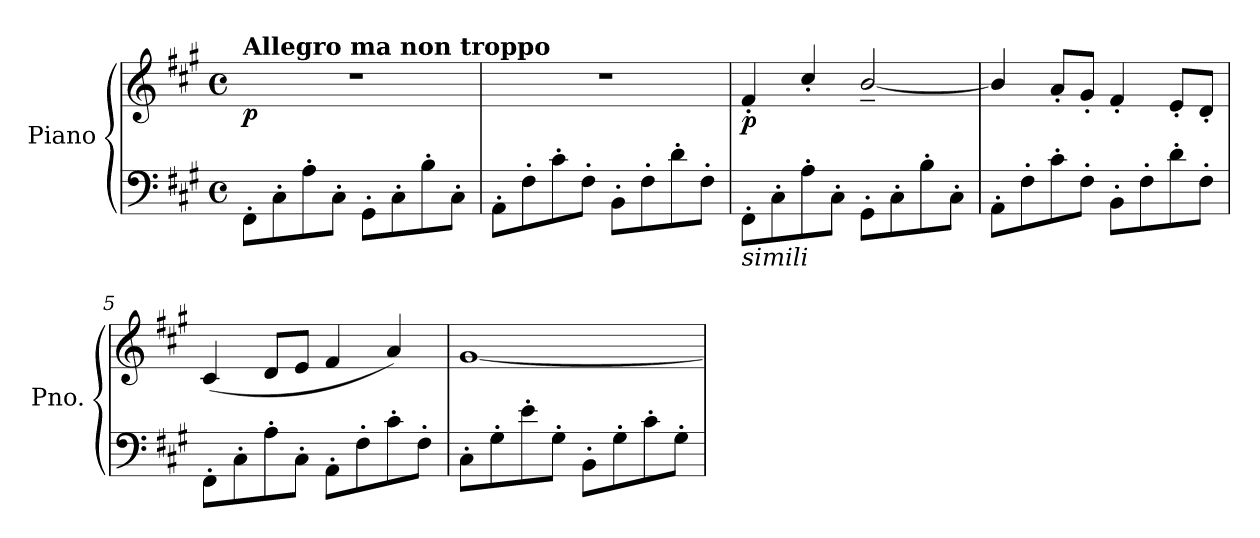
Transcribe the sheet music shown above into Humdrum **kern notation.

**kern	**kern	**dynam
*part1	*part1	*part1
*staff2	*staff1	*staff1/2
*I"Piano	*	*
*I'Pno.	*	*
*clefF4	*clefG2	*
*k[f#c#g#]	*k[f#c#g#]	*
*M4/4	*M4/4	*
*met(c)	*met(c)	*
=1	=1	=1
!	!LO:TX:a:B:t=Allegro ma non troppo	!
!	!	!LO:DY:b
8FF#'\L	1r	p
8C#'\	.	.
8A'\	.	.
8C#'\J	.	.
8GG#'\L	.	.
8C#'\	.	.
8B'\	.	.
8C#'\J	.	.
=2	=2	=2
8AA'\L	1r	.
8F#'\	.	.
8c#'\	.	.
8F#'\J	.	.
8BB'\L	.	.
8F#'\	.	.
8d'\	.	.
8F#'\J	.	.
=3	=3	=3
!LO:TX:b:i:t=simili	!	!
!	!	!LO:DY:b
8FF#'\L	4f#'/	p
8C#'\	.	.
8A'\	4cc#'/	.
8C#'\J	.	.
8GG#'\L	[2b~/	.
8C#'\	.	.
8B'\	.	.
8C#'\J	.	.
!!LO:LB:g=z
=4	=4	=4
8AA'\L	4b/]	.
8F#'\	.	.
8c#'\	8a'/L	.
8F#'\J	8g#'/J	.
8BB'\L	4f#'/	.
8F#'\	.	.
8d'\	8e'/L	.
8F#'\J	8d'/J	.
=5	=5	=5
8FF#'\L	(<4c#/	.
8C#'\	.	.
8A'\	8d/L	.
8C#'\J	8e/J	.
8AA'\L	4f#/	.
8F#'\	.	.
8c#'\	4a/)	.
8F#'\J	.	.
=6	=6	=6
8C#'\L	[1g#	.
8G#'\	.	.
8e'\	.	.
8G#'\J	.	.
8BB'\L	.	.
8G#'\	.	.
8c#'\	.	.
8G#'\J	.	.
=	=	=
*-	*-	*-
